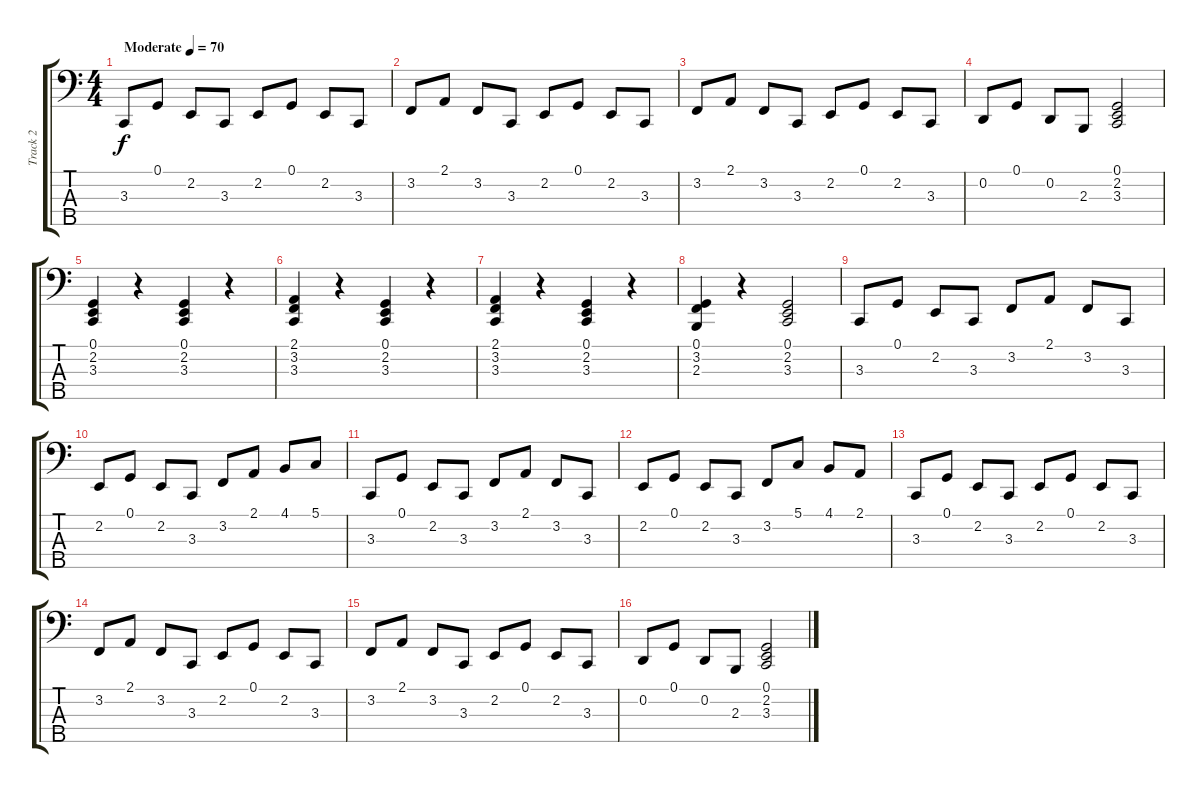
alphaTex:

\track ("Track 2" "Track 2") {instrument acousticgrandpiano}
\staff {score tabs}
\tuning (G2 D2 A1 E1 B0) {hide}
\ts (4 4)
\tempo (70 "Moderate")
\clef f4
\ks c
3.3.8{dy f instrument acousticgrandpiano} 0.1.8 2.2.8 3.3.8 2.2.8 0.1.8 2.2.8 3.3.8 |
3.2.8 2.1.8 3.2.8 3.3.8 2.2.8 0.1.8 2.2.8 3.3.8 |
3.2.8 2.1.8 3.2.8 3.3.8 2.2.8 0.1.8 2.2.8 3.3.8 |
0.2.8 0.1.8 0.2.8 2.3.8 (0.1 2.2 3.3).2 |
(0.1 2.2 3.3).4 r.4 (0.1 2.2 3.3).4 r.4 |
(2.1 3.2 3.3).4 r.4 (0.1 2.2 3.3).4 r.4 |
(2.1 3.2 3.3).4 r.4 (0.1 2.2 3.3).4 r.4 |
(0.1 3.2 2.3).4 r.4 (0.1 2.2 3.3).2 |
3.3.8 0.1.8 2.2.8 3.3.8 3.2.8 2.1.8 3.2.8 3.3.8 |
2.2.8 0.1.8 2.2.8 3.3.8 3.2.8 2.1.8 4.1.8 5.1.8 |
3.3.8 0.1.8 2.2.8 3.3.8 3.2.8 2.1.8 3.2.8 3.3.8 |
2.2.8 0.1.8 2.2.8 3.3.8 3.2.8 5.1.8 4.1.8 2.1.8 |
3.3.8 0.1.8 2.2.8 3.3.8 2.2.8 0.1.8 2.2.8 3.3.8 |
3.2.8 2.1.8 3.2.8 3.3.8 2.2.8 0.1.8 2.2.8 3.3.8 |
3.2.8 2.1.8 3.2.8 3.3.8 2.2.8 0.1.8 2.2.8 3.3.8 |
0.2.8 0.1.8 0.2.8 2.3.8 (0.1 2.2 3.3).2
